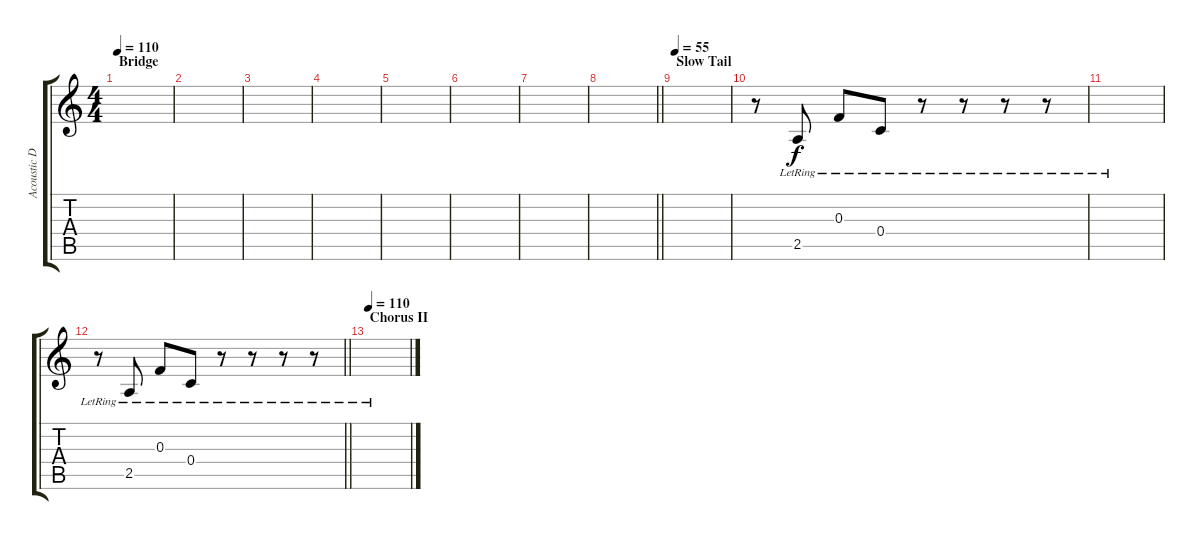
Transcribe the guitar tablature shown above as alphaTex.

\track ("Acoustic Dub" "Acoustic D") {instrument electricguitarclean}
\staff {score tabs}
\tuning (D4 A3 F3 C3 G2 D2) {hide}
\ts (4 4)
\section ("" "Bridge")
\tempo 110
\clef g2
\ks c
|
|
|
|
|
|
|
\barLineRight lightlight
|
\section ("" "Slow Tail")
\tempo 55
|
r.8 2.5{lr}.8 0.3{lr}.8 0.4{lr}.8 r.8 r.8 r.8 r.8 |
|
\barLineRight lightlight
r.8 2.5{lr}.8 0.3{lr}.8 0.4{lr}.8 r.8 r.8 r.8 r.8 |
\section ("" "Chorus II")
\tempo 110
